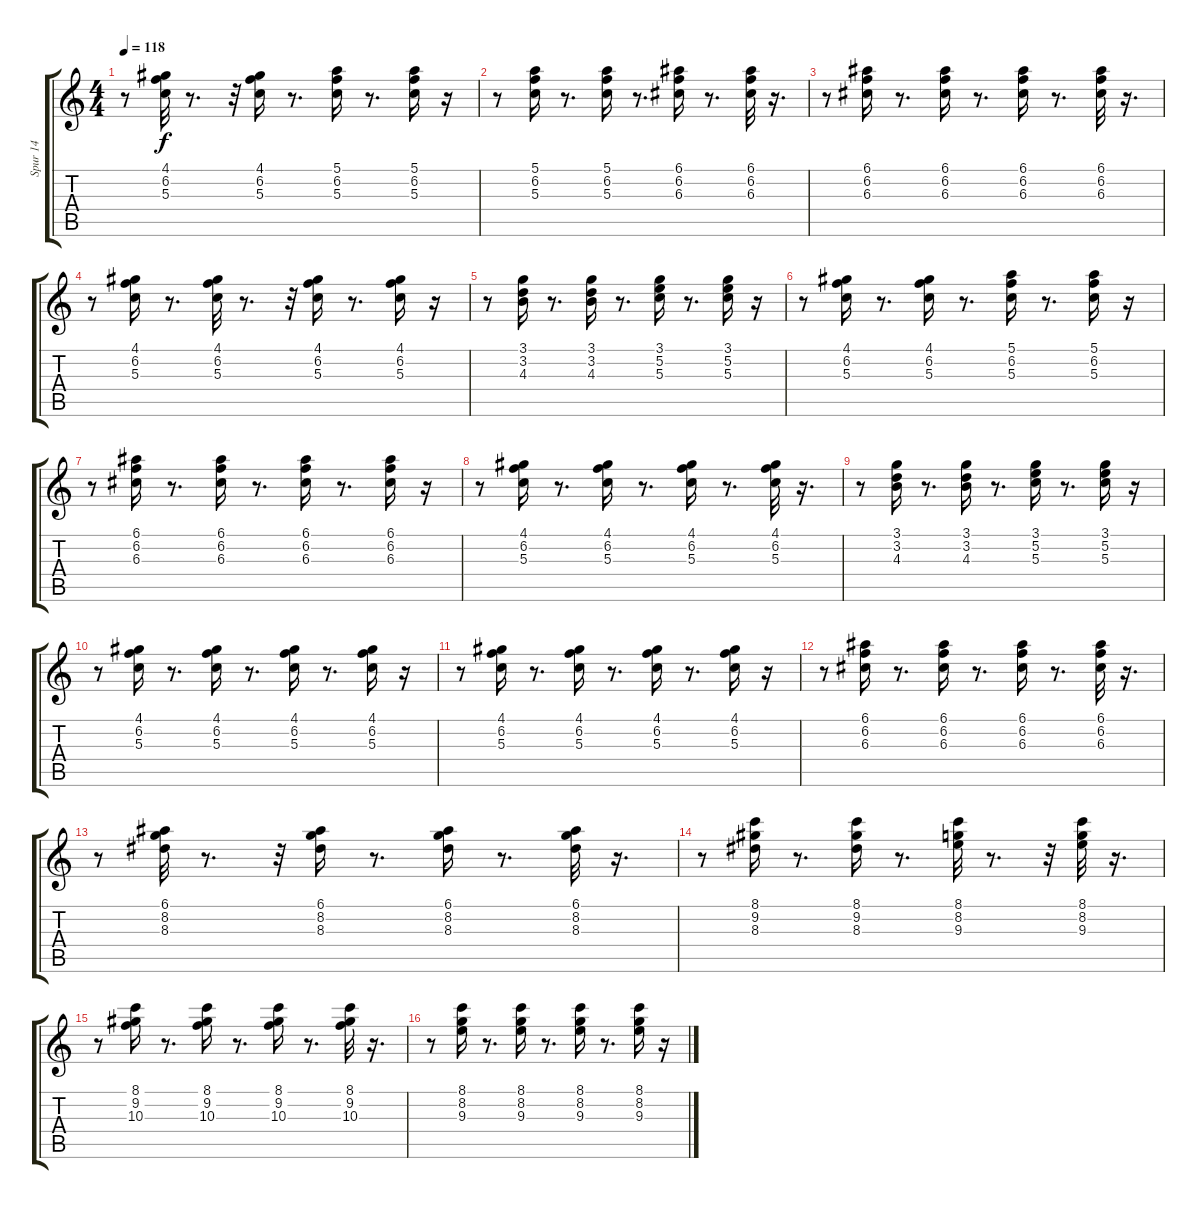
\track ("Spur 14" "Spur 14") {instrument electricguitarjazz}
\staff {score tabs}
\tuning (E4 B3 G3 D3 A2 E2) {hide}
\ts (4 4)
\tempo 118
\clef g2
\ks c
r.8{dy f} (4.1 6.2 5.3).32 r.8{d} r.32 (4.1 6.2 5.3).16 r.8{d} (5.1 6.2 5.3).16 r.8{d} (5.1 6.2 5.3).16 r.16 |
r.8 (5.1 6.2 5.3).16 r.8{d} (5.1 6.2 5.3).16 r.8{d} (6.1 6.2 6.3).16 r.8{d} (6.1 6.2 6.3).32 r.16{d} |
r.8 (6.1 6.2 6.3).16 r.8{d} (6.1 6.2 6.3).16 r.8{d} (6.1 6.2 6.3).16 r.8{d} (6.1 6.2 6.3).32 r.16{d} |
r.8 (4.1 6.2 5.3).16 r.8{d} (4.1 6.2 5.3).32 r.8{d} r.32 (4.1 6.2 5.3).16 r.8{d} (4.1 6.2 5.3).16 r.16 |
r.8 (3.1 3.2 4.3).16 r.8{d} (3.1 3.2 4.3).16 r.8{d} (3.1 5.2 5.3).16 r.8{d} (3.1 5.2 5.3).16 r.16 |
r.8 (4.1 6.2 5.3).16 r.8{d} (4.1 6.2 5.3).16 r.8{d} (5.1 6.2 5.3).16 r.8{d} (5.1 6.2 5.3).16 r.16 |
r.8 (6.1 6.2 6.3).16 r.8{d} (6.1 6.2 6.3).16 r.8{d} (6.1 6.2 6.3).16 r.8{d} (6.1 6.2 6.3).16 r.16 |
r.8 (4.1 6.2 5.3).16 r.8{d} (4.1 6.2 5.3).16 r.8{d} (4.1 6.2 5.3).16 r.8{d} (4.1 6.2 5.3).32 r.16{d} |
r.8 (3.1 3.2 4.3).16 r.8{d} (3.1 3.2 4.3).16 r.8{d} (3.1 5.2 5.3).16 r.8{d} (3.1 5.2 5.3).16 r.16 |
r.8 (4.1 6.2 5.3).16 r.8{d} (4.1 6.2 5.3).16 r.8{d} (4.1 6.2 5.3).16 r.8{d} (4.1 6.2 5.3).16 r.16 |
r.8 (4.1 6.2 5.3).16 r.8{d} (4.1 6.2 5.3).16 r.8{d} (4.1 6.2 5.3).16 r.8{d} (4.1 6.2 5.3).16 r.16 |
r.8 (6.1 6.2 6.3).16 r.8{d} (6.1 6.2 6.3).16 r.8{d} (6.1 6.2 6.3).16 r.8{d} (6.1 6.2 6.3).32 r.16{d} |
r.8 (6.1 8.2 8.3).32 r.8{d} r.32 (6.1 8.2 8.3).16 r.8{d} (6.1 8.2 8.3).16 r.8{d} (6.1 8.2 8.3).32 r.16{d} |
r.8 (8.1 9.2 8.3).16 r.8{d} (8.1 9.2 8.3).16 r.8{d} (8.1 8.2 9.3).32 r.8{d} r.32 (8.1 8.2 9.3).32 r.16{d} |
r.8 (8.1 9.2 10.3).16 r.8{d} (8.1 9.2 10.3).16 r.8{d} (8.1 9.2 10.3).16 r.8{d} (8.1 9.2 10.3).32 r.16{d} |
r.8 (8.1 8.2 9.3).16 r.8{d} (8.1 8.2 9.3).16 r.8{d} (8.1 8.2 9.3).16 r.8{d} (8.1 8.2 9.3).16 r.16
